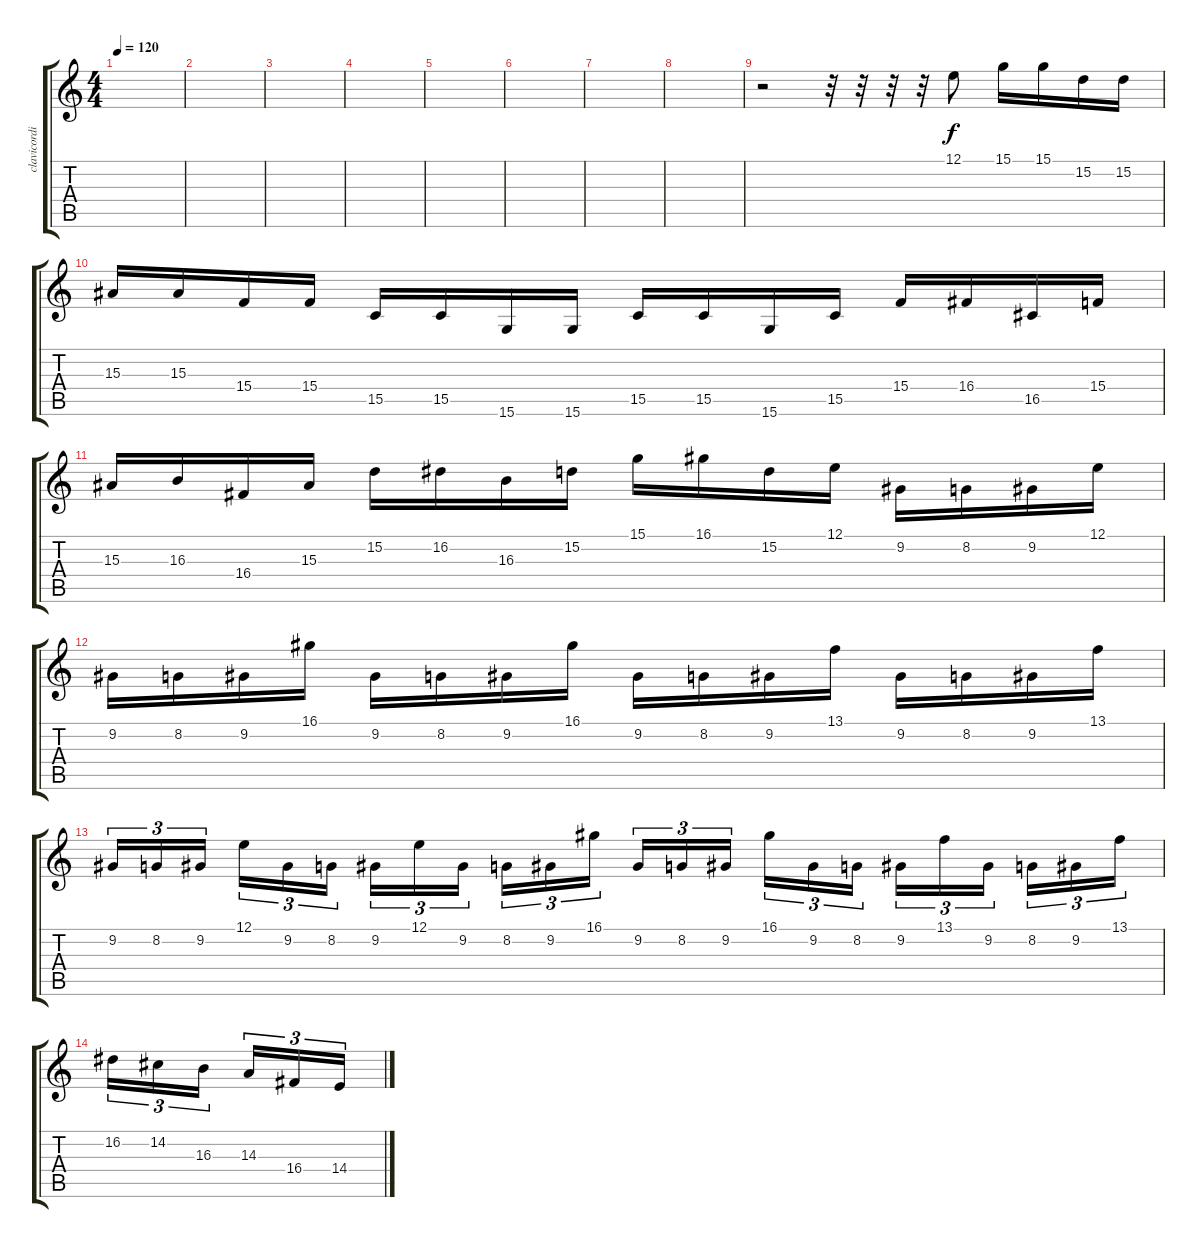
\track ("clavicordio" "clavicordi") {instrument churchorgan}
\staff {score tabs}
\tuning (E4 B3 G3 D3 A2 E2) {hide}
\ts (4 4)
\tempo 120
\clef g2
\ks c
|
|
|
|
|
|
|
|
r.2 r.32 r.32 r.32 r.32 12.1.8 15.1.16 15.1.16 15.2.16 15.2.16 |
15.3.16 15.3.16 15.4.16 15.4.16 15.5.16 15.5.16 15.6.16 15.6.16 15.5.16 15.5.16 15.6.16 15.5.16 15.4.16 16.4.16 16.5.16 15.4.16 |
15.3.16 16.3.16 16.4.16 15.3.16 15.2.16 16.2.16 16.3.16 15.2.16 15.1.16 16.1.16 15.2.16 12.1.16 9.2.16 8.2.16 9.2.16 12.1.16 |
9.2.16 8.2.16 9.2.16 16.1.16 9.2.16 8.2.16 9.2.16 16.1.16 9.2.16 8.2.16 9.2.16 13.1.16 9.2.16 8.2.16 9.2.16 13.1.16 |
9.2.16{tu (3 2)} 8.2.16{tu (3 2)} 9.2.16{tu (3 2)} 12.1.16{tu (3 2)} 9.2.16{tu (3 2)} 8.2.16{tu (3 2)} 9.2.16{tu (3 2)} 12.1.16{tu (3 2)} 9.2.16{tu (3 2)} 8.2.16{tu (3 2)} 9.2.16{tu (3 2)} 16.1.16{tu (3 2)} 9.2.16{tu (3 2)} 8.2.16{tu (3 2)} 9.2.16{tu (3 2)} 16.1.16{tu (3 2)} 9.2.16{tu (3 2)} 8.2.16{tu (3 2)} 9.2.16{tu (3 2)} 13.1.16{tu (3 2)} 9.2.16{tu (3 2)} 8.2.16{tu (3 2)} 9.2.16{tu (3 2)} 13.1.16{tu (3 2)} |
16.2.16{tu (3 2)} 14.2.16{tu (3 2)} 16.3.16{tu (3 2)} 14.3.16{tu (3 2)} 16.4.16{tu (3 2)} 14.4.16{tu (3 2)}
